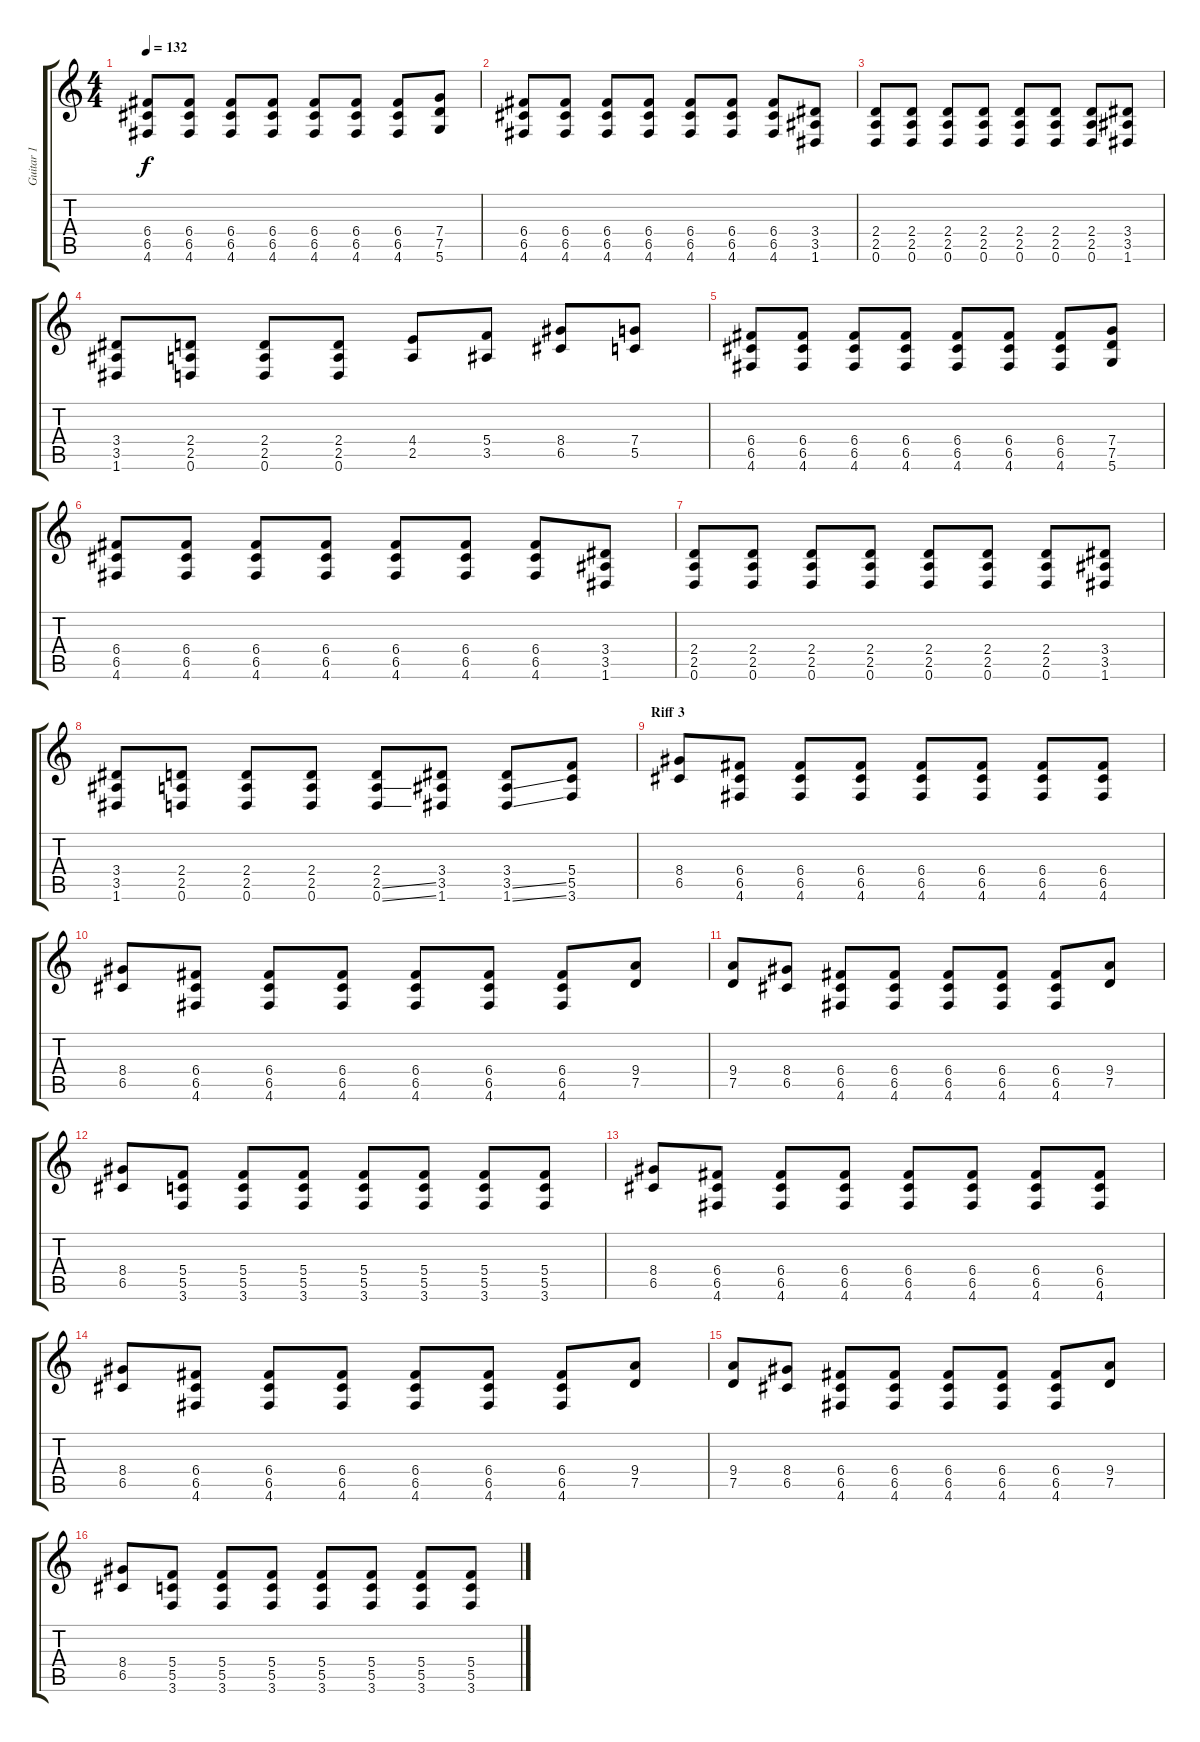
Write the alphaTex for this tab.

\track ("Guitar 1" "Guitar 1") {instrument distortionguitar}
\staff {score tabs}
\tuning (D4 A3 F3 C3 G2 D2) {hide}
\ts (4 4)
\tempo 132
\clef g2
\ks c
(6.4 6.5 4.6).8{dy f} (6.4 6.5 4.6).8 (6.4 6.5 4.6).8 (6.4 6.5 4.6).8 (6.4 6.5 4.6).8 (6.4 6.5 4.6).8 (6.4 6.5 4.6).8 (7.4 7.5 5.6).8 |
(6.4 6.5 4.6).8 (6.4 6.5 4.6).8 (6.4 6.5 4.6).8 (6.4 6.5 4.6).8 (6.4 6.5 4.6).8 (6.4 6.5 4.6).8 (6.4 6.5 4.6).8 (3.4 3.5 1.6).8 |
(2.4 2.5 0.6).8 (2.4 2.5 0.6).8 (2.4 2.5 0.6).8 (2.4 2.5 0.6).8 (2.4 2.5 0.6).8 (2.4 2.5 0.6).8 (2.4 2.5 0.6).8 (3.4 3.5 1.6).8 |
(3.4 3.5 1.6).8 (2.4 2.5 0.6).8 (2.4 2.5 0.6).8 (2.4 2.5 0.6).8 (4.4 2.5).8 (5.4 3.5).8 (8.4 6.5).8 (7.4 5.5).8 |
(6.4 6.5 4.6).8 (6.4 6.5 4.6).8 (6.4 6.5 4.6).8 (6.4 6.5 4.6).8 (6.4 6.5 4.6).8 (6.4 6.5 4.6).8 (6.4 6.5 4.6).8 (7.4 7.5 5.6).8 |
(6.4 6.5 4.6).8 (6.4 6.5 4.6).8 (6.4 6.5 4.6).8 (6.4 6.5 4.6).8 (6.4 6.5 4.6).8 (6.4 6.5 4.6).8 (6.4 6.5 4.6).8 (3.4 3.5 1.6).8 |
(2.4 2.5 0.6).8 (2.4 2.5 0.6).8 (2.4 2.5 0.6).8 (2.4 2.5 0.6).8 (2.4 2.5 0.6).8 (2.4 2.5 0.6).8 (2.4 2.5 0.6).8 (3.4 3.5 1.6).8 |
(3.4 3.5 1.6).8 (2.4 2.5 0.6).8 (2.4 2.5 0.6).8 (2.4 2.5 0.6).8 (2.4 2.5{ss} 0.6{ss}).8 (3.4 3.5 1.6).8 (3.4 3.5{ss} 1.6{ss}).8 (5.4 5.5 3.6).8 |
\section ("" "Riff 3")
(8.4 6.5).8 (6.4 6.5 4.6).8 (6.4 6.5 4.6).8 (6.4 6.5 4.6).8 (6.4 6.5 4.6).8 (6.4 6.5 4.6).8 (6.4 6.5 4.6).8 (6.4 6.5 4.6).8 |
(8.4 6.5).8 (6.4 6.5 4.6).8 (6.4 6.5 4.6).8 (6.4 6.5 4.6).8 (6.4 6.5 4.6).8 (6.4 6.5 4.6).8 (6.4 6.5 4.6).8 (9.4 7.5).8 |
(9.4 7.5).8 (8.4 6.5).8 (6.4 6.5 4.6).8 (6.4 6.5 4.6).8 (6.4 6.5 4.6).8 (6.4 6.5 4.6).8 (6.4 6.5 4.6).8 (9.4 7.5).8 |
(8.4 6.5).8 (5.4 5.5 3.6).8 (5.4 5.5 3.6).8 (5.4 5.5 3.6).8 (5.4 5.5 3.6).8 (5.4 5.5 3.6).8 (5.4 5.5 3.6).8 (5.4 5.5 3.6).8 |
(8.4 6.5).8 (6.4 6.5 4.6).8 (6.4 6.5 4.6).8 (6.4 6.5 4.6).8 (6.4 6.5 4.6).8 (6.4 6.5 4.6).8 (6.4 6.5 4.6).8 (6.4 6.5 4.6).8 |
(8.4 6.5).8 (6.4 6.5 4.6).8 (6.4 6.5 4.6).8 (6.4 6.5 4.6).8 (6.4 6.5 4.6).8 (6.4 6.5 4.6).8 (6.4 6.5 4.6).8 (9.4 7.5).8 |
(9.4 7.5).8 (8.4 6.5).8 (6.4 6.5 4.6).8 (6.4 6.5 4.6).8 (6.4 6.5 4.6).8 (6.4 6.5 4.6).8 (6.4 6.5 4.6).8 (9.4 7.5).8 |
(8.4 6.5).8 (5.4 5.5 3.6).8 (5.4 5.5 3.6).8 (5.4 5.5 3.6).8 (5.4 5.5 3.6).8 (5.4 5.5 3.6).8 (5.4 5.5 3.6).8 (5.4 5.5 3.6).8
